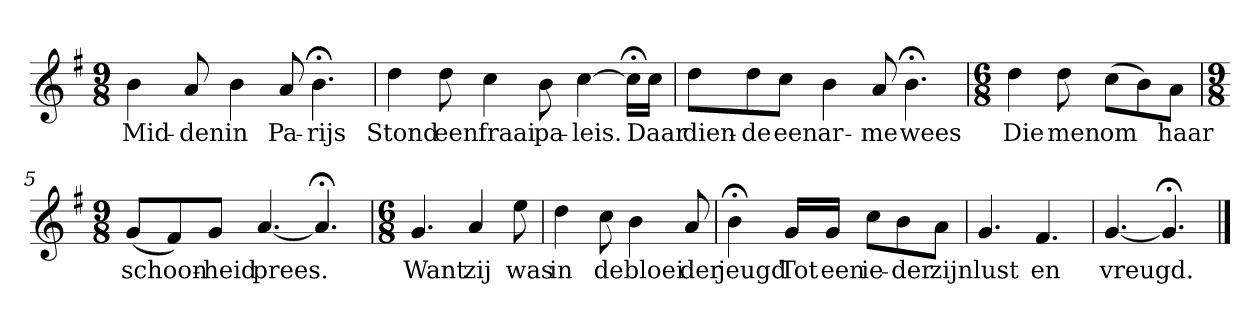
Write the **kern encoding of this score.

**kern	**text
*part1	*part1
*staff1	*staff1
*k[f#]	*
*G:	*
*M9/8	*
*MM120	*
=1	=1
4b	Mid-
8a	-den
4b	in
8a	Pa-
4.b;<	-rijs
=2	=2
4dd	Stond
8dd	een
4cc	fraai
8b	pa-
[4cc	-leis.
16cc;<LL]	.
16ccJJ	Daar
=3	=3
8ddL	dien-
8dd	-de
8ccJ	een
4b	ar-
8a	-me
4.b;<	wees
=4	=4
*M6/8	*
4dd	Die
8dd	men
(8ccL	om
8b)	.
8aJ	haar
=5	=5
*M9/8	*
(8gL	schoon-
8f#)	.
8gJ	-heid
[4.a	prees.
4.a;<]	.
=6	=6
*M6/8	*
4.g	Want
4a	zij
8ee	was
=7	=7
4dd	in
8cc	de
4b	bloei
8a	der
=8	=8
4b;<	jeugd
16gLL	Tot
16gJJ	een
8ccL	ie-
8b	-der
8aJ	zijn
=9	=9
4.g	lust
4.f#	en
=10	=10
[4.g	vreugd.
4.g;<]	.
==	==
*-	*-
